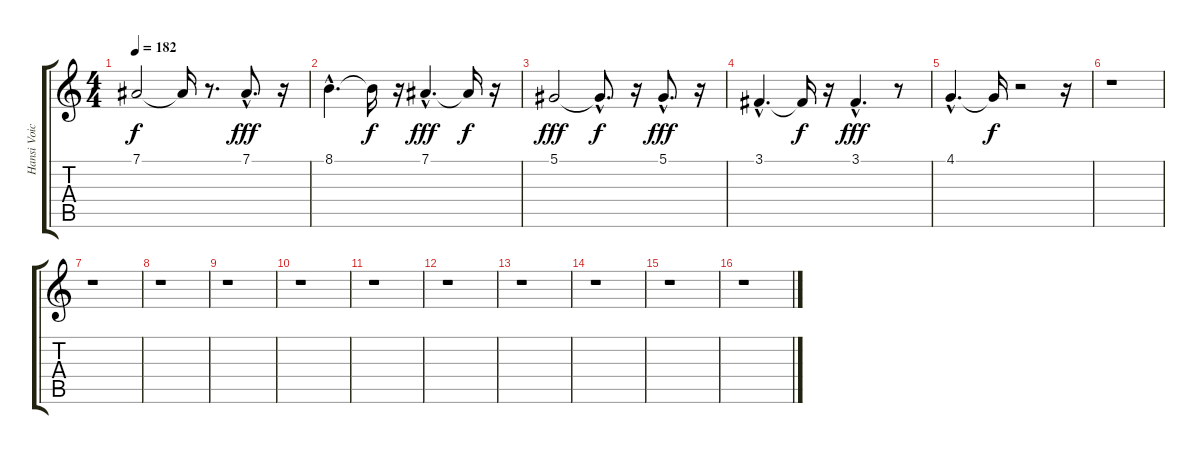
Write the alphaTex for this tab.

\track ("Hansi Voice" "Hansi Voic") {instrument fiddle}
\staff {score tabs}
\tuning (Eb4 Bb3 Gb3 Db3 Ab2 Eb2) {hide}
\ts (4 4)
\tempo 182
\clef g2
\ks c
7.1{t}.2{dy f} 7.1{t}.16 r.8{d} 7.1{hac}.8{d dy fff} r.16 |
8.1{hac}.4{d} 8.1{t}.16{dy f} r.16 7.1{hac}.4{d dy fff} 7.1{t}.16{dy f} r.16 |
5.1.2{dy fff} 5.1{hac t}.8{d dy f} r.16 5.1{hac}.8{d dy fff} r.16 |
3.1{hac}.4{d} 3.1{t}.16{dy f} r.16 3.1{hac}.4{d dy fff} r.8 |
4.1{hac}.4{d} 4.1{t}.16{dy f} r.2 r.16 |
r.1 |
r.1 |
r.1 |
r.1 |
r.1 |
r.1 |
r.1 |
r.1 |
r.1 |
r.1 |
r.1
